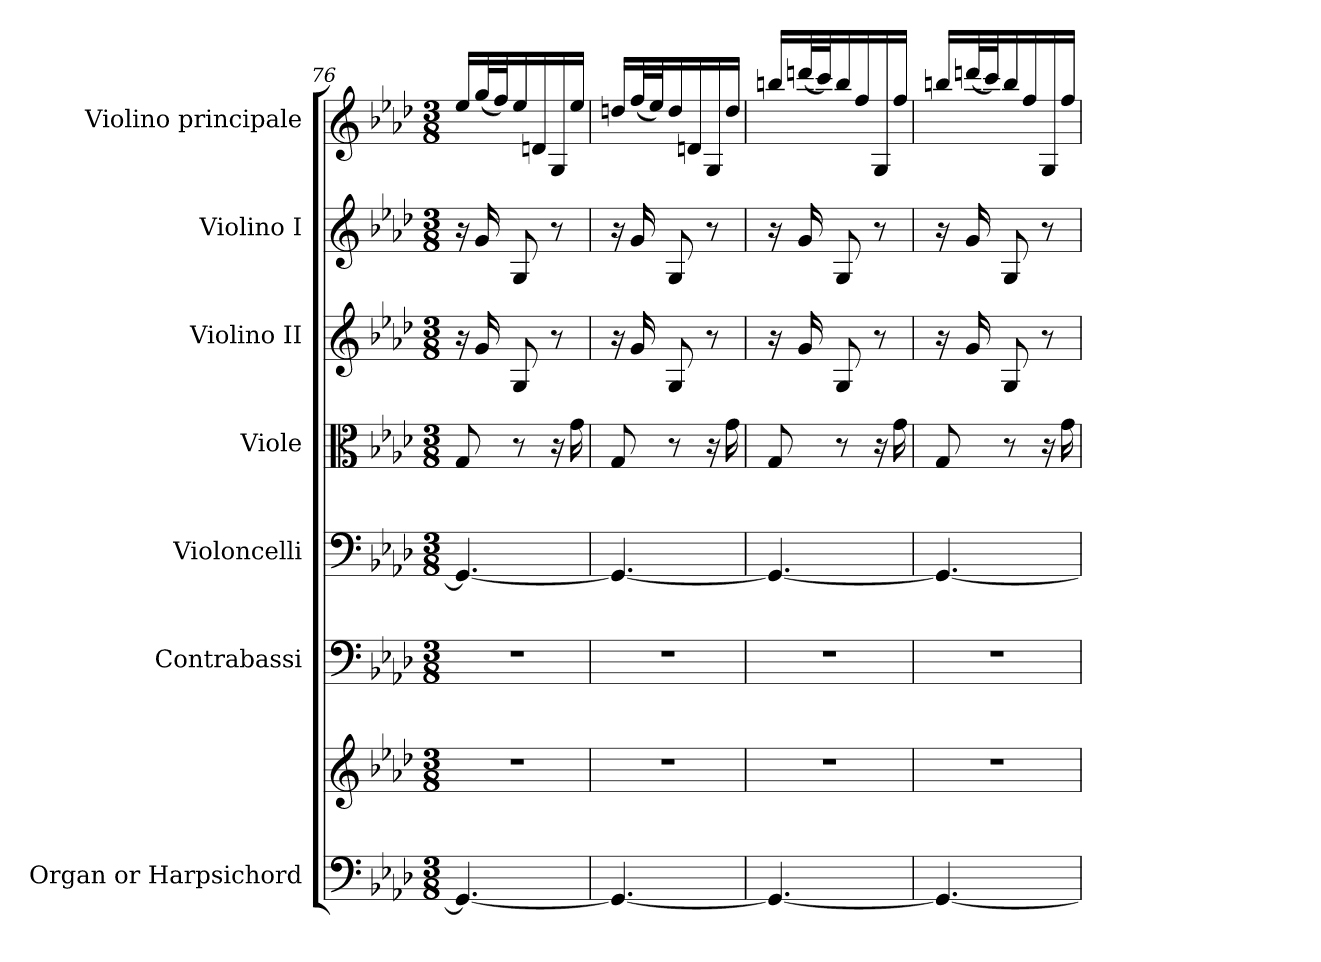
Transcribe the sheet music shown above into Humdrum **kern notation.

**kern	**kern	**kern	**kern	**kern	**kern	**kern	**kern
*part7	*part7	*part6	*part5	*part4	*part3	*part2	*part1
*staff8	*staff7	*staff6	*staff5	*staff4	*staff3	*staff2	*staff1
*I"Organ or Harpsichord	*	*I"Contrabassi	*I"Violoncelli	*I"Viole	*I"Violino II	*I"Violino I	*I"Violino principale
*I'Hch.	*	*I'Cbs.	*I'Vcl.	*I'Vle.	*I'Vln. II	*I'Vln. I	*I'Vln.
*clefF4	*clefG2	*clefF4	*clefF4	*clefC3	*clefG2	*clefG2	*clefG2
*	*	*ITrd7c12	*	*	*	*	*
*k[b-e-a-d-]	*k[b-e-a-d-]	*k[b-e-a-d-]	*k[b-e-a-d-]	*k[b-e-a-d-]	*k[b-e-a-d-]	*k[b-e-a-d-]	*k[b-e-a-d-]
*M3/8	*M3/8	*M3/8	*M3/8	*M3/8	*M3/8	*M3/8	*M3/8
=76	=76	=76	=76	=76	=76	=76	=76
4.GG/_	4.r	4.r	4.GG/_	8G/	16r	16r	16ee-/LL
.	.	.	.	.	16g/	16g/	(<32gg/L
.	.	.	.	.	.	.	32ff/J)
.	.	.	.	8r	8G/	8G/	16ee-/
.	.	.	.	.	.	.	16dn/
.	.	.	.	16r	8r	8r	16G/
.	.	.	.	16g\	.	.	16ee-/JJ
!!LO:LB:g=z
=77	=77	=77	=77	=77	=77	=77	=77
4.GG/_	4.r	4.r	4.GG/_	8G/	16r	16r	16ddn/LL
.	.	.	.	.	16g/	16g/	(<32ff/L
.	.	.	.	.	.	.	32ee-/J)
.	.	.	.	8r	8G/	8G/	16dd/
.	.	.	.	.	.	.	16dn/
.	.	.	.	16r	8r	8r	16G/
.	.	.	.	16g\	.	.	16dd/JJ
=78	=78	=78	=78	=78	=78	=78	=78
4.GG/_	4.r	4.r	4.GG/_	8G/	16r	16r	16bbn/LL
.	.	.	.	.	16g/	16g/	(<32dddn/L
.	.	.	.	.	.	.	32ccc/J)
.	.	.	.	8r	8G/	8G/	16bb/
.	.	.	.	.	.	.	16ff/
.	.	.	.	16r	8r	8r	16G/
.	.	.	.	16g\	.	.	16ff/JJ
=79	=79	=79	=79	=79	=79	=79	=79
4.GG/_	4.r	4.r	4.GG/_	8G/	16r	16r	16bbn/LL
.	.	.	.	.	16g/	16g/	(<32dddn/L
.	.	.	.	.	.	.	32ccc/J)
.	.	.	.	8r	8G/	8G/	16bb/
.	.	.	.	.	.	.	16ff/
.	.	.	.	16r	8r	8r	16G/
.	.	.	.	16g\	.	.	16ff/JJ
=	=	=	=	=	=	=	=
*-	*-	*-	*-	*-	*-	*-	*-
